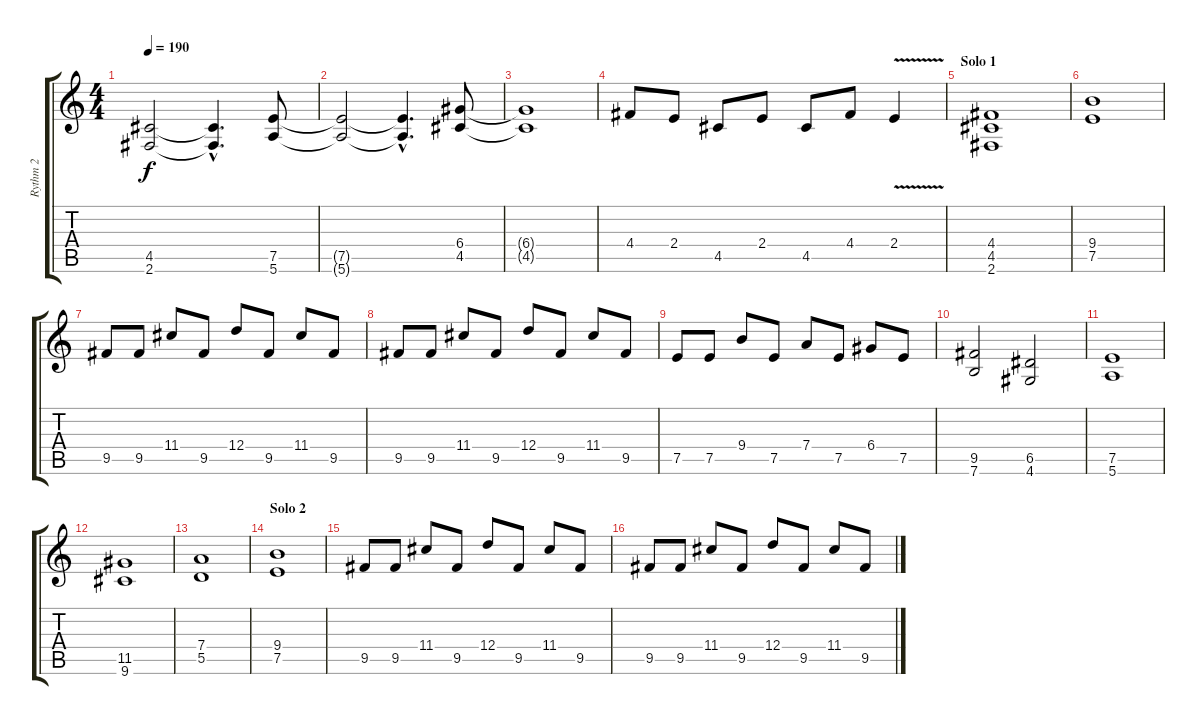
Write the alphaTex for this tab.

\track ("Rythm 2" "Rythm 2") {instrument distortionguitar}
\staff {score tabs}
\tuning (E4 B3 G3 D3 A2 E2) {hide}
\ts (4 4)
\tempo 190
\clef g2
\ks c
(4.5 2.6).2{dy f} (4.5{hac t} 2.6{hac t}).4{d} (7.5 5.6).8 |
(7.5{t} 5.6{t}).2 (7.5{hac t} 5.6{hac t}).4{d} (6.4 4.5).8 |
(6.4{t} 4.5{t}).1 |
4.4.8 2.4.8 4.5.8 2.4.8 4.5.8 4.4.8 2.4{v}.4 |
\section ("" "Solo 1 ")
(4.4 4.5 2.6).1 |
(9.4 7.5).1 |
9.5.8 9.5.8 11.4.8 9.5.8 12.4.8 9.5.8 11.4.8 9.5.8 |
9.5.8 9.5.8 11.4.8 9.5.8 12.4.8 9.5.8 11.4.8 9.5.8 |
7.5.8 7.5.8 9.4.8 7.5.8 7.4.8 7.5.8 6.4.8 7.5.8 |
(9.5 7.6).2 (6.5 4.6).2 |
(7.5 5.6).1 |
(11.5 9.6).1 |
(7.4 5.5).1 |
\section ("" "Solo 2")
(9.4 7.5).1 |
9.5.8 9.5.8 11.4.8 9.5.8 12.4.8 9.5.8 11.4.8 9.5.8 |
9.5.8 9.5.8 11.4.8 9.5.8 12.4.8 9.5.8 11.4.8 9.5.8
